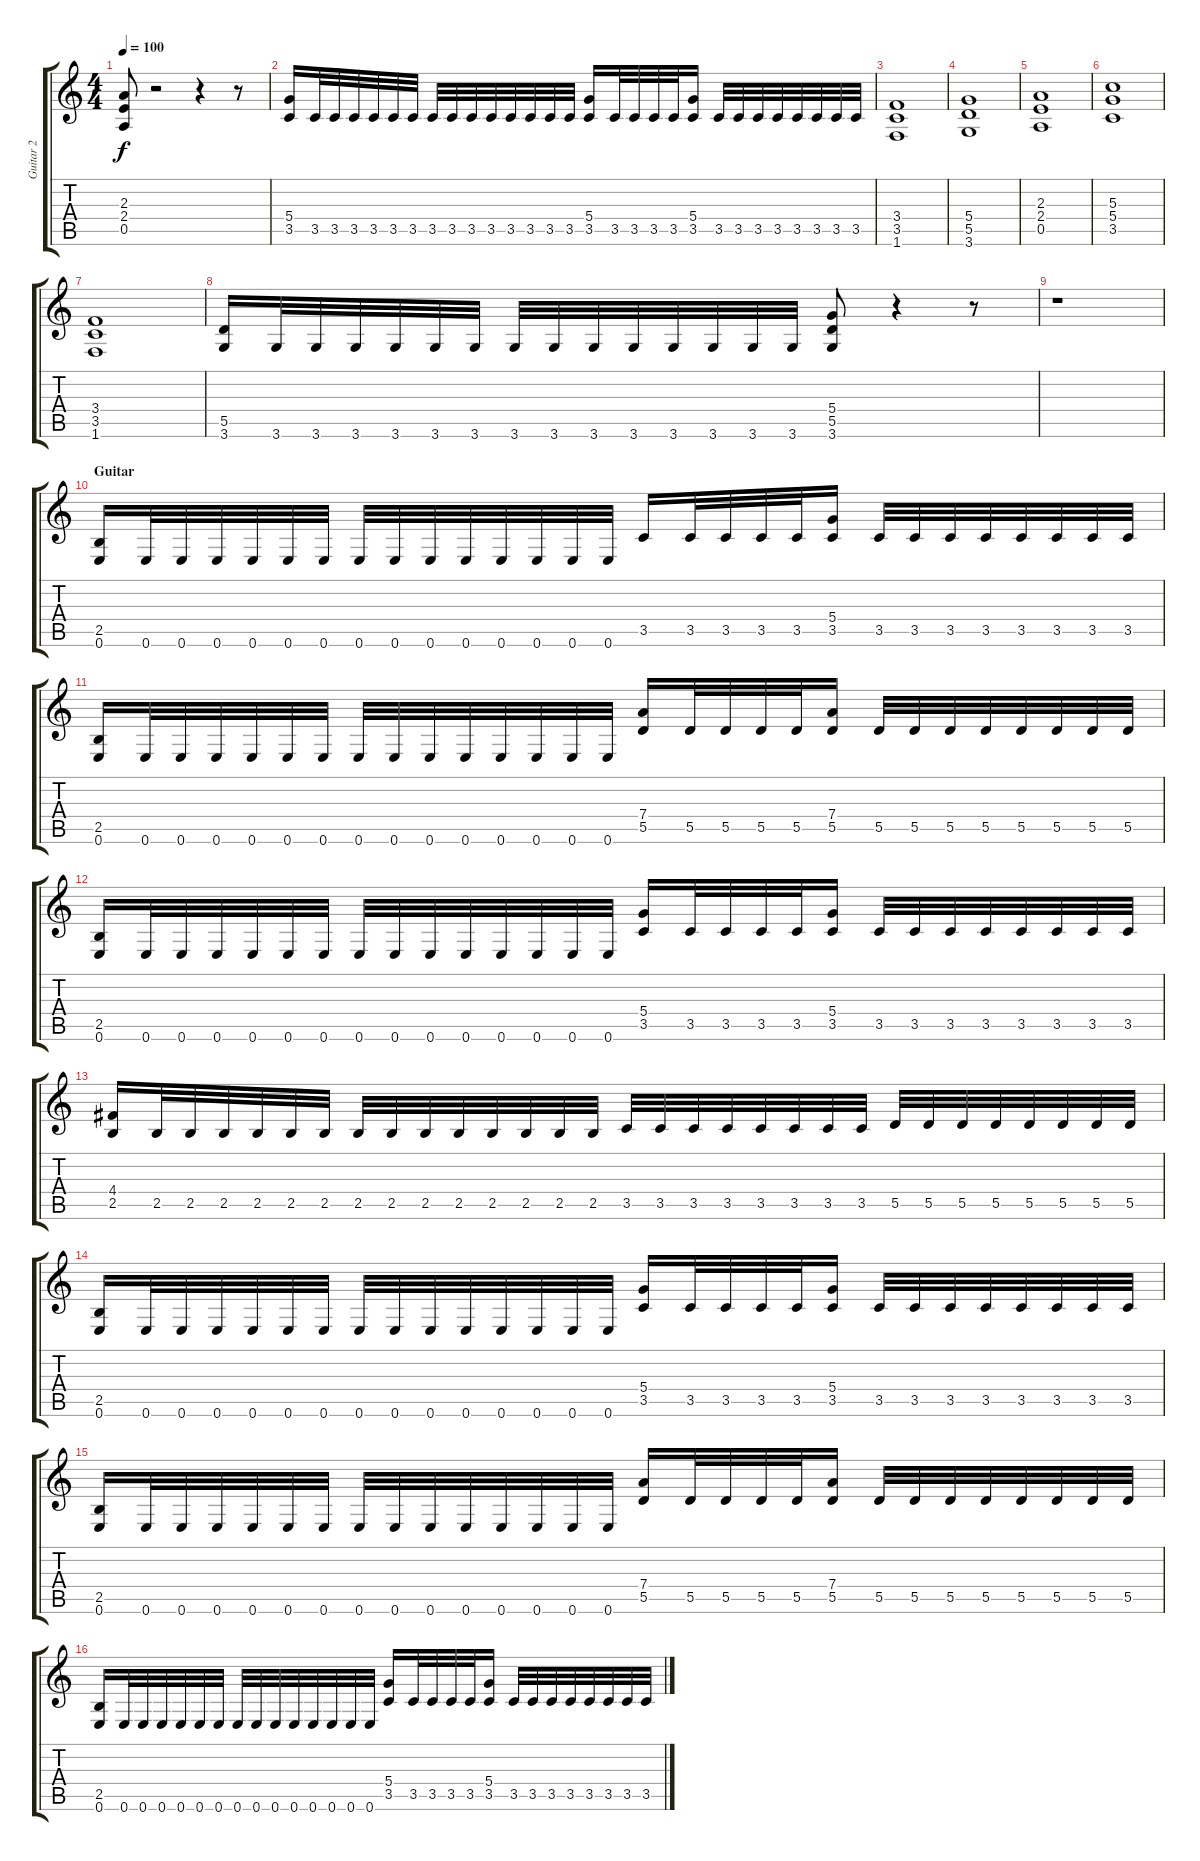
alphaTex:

\track ("Guitar 2" "Guitar 2") {instrument distortionguitar}
\staff {score tabs}
\tuning (E4 B3 G3 D3 A2 E2) {hide}
\ts (4 4)
\section ("" "")
\tempo 100
\clef g2
\ks c
(2.3 2.4 0.5).8{dy f} r.2 r.4 r.8 |
(5.4 3.5).16 3.5.32 3.5.32 3.5.32 3.5.32 3.5.32 3.5.32 3.5.32 3.5.32 3.5.32 3.5.32 3.5.32 3.5.32 3.5.32 3.5.32 (5.4 3.5).16 3.5.32 3.5.32 3.5.32 3.5.32 (5.4 3.5).16 3.5.32 3.5.32 3.5.32 3.5.32 3.5.32 3.5.32 3.5.32 3.5.32 |
(3.4 3.5 1.6).1 |
(5.4 5.5 3.6).1 |
(2.3 2.4 0.5).1 |
(5.3 5.4 3.5).1 |
(3.4 3.5 1.6).1 |
(5.5 3.6).16 3.6.32 3.6.32 3.6.32 3.6.32 3.6.32 3.6.32 3.6.32 3.6.32 3.6.32 3.6.32 3.6.32 3.6.32 3.6.32 3.6.32 (5.4 5.5 3.6).8 r.4 r.8 |
r.1 |
\section ("" "Guitar ")
(2.5 0.6).16 0.6.32 0.6.32 0.6.32 0.6.32 0.6.32 0.6.32 0.6.32 0.6.32 0.6.32 0.6.32 0.6.32 0.6.32 0.6.32 0.6.32 3.5.16 3.5.32 3.5.32 3.5.32 3.5.32 (5.4 3.5).16 3.5.32 3.5.32 3.5.32 3.5.32 3.5.32 3.5.32 3.5.32 3.5.32 |
(2.5 0.6).16 0.6.32 0.6.32 0.6.32 0.6.32 0.6.32 0.6.32 0.6.32 0.6.32 0.6.32 0.6.32 0.6.32 0.6.32 0.6.32 0.6.32 (7.4 5.5).16 5.5.32 5.5.32 5.5.32 5.5.32 (7.4 5.5).16 5.5.32 5.5.32 5.5.32 5.5.32 5.5.32 5.5.32 5.5.32 5.5.32 |
(2.5 0.6).16 0.6.32 0.6.32 0.6.32 0.6.32 0.6.32 0.6.32 0.6.32 0.6.32 0.6.32 0.6.32 0.6.32 0.6.32 0.6.32 0.6.32 (5.4 3.5).16 3.5.32 3.5.32 3.5.32 3.5.32 (5.4 3.5).16 3.5.32 3.5.32 3.5.32 3.5.32 3.5.32 3.5.32 3.5.32 3.5.32 |
(4.4 2.5).16 2.5.32 2.5.32 2.5.32 2.5.32 2.5.32 2.5.32 2.5.32 2.5.32 2.5.32 2.5.32 2.5.32 2.5.32 2.5.32 2.5.32 3.5.32 3.5.32 3.5.32 3.5.32 3.5.32 3.5.32 3.5.32 3.5.32 5.5.32 5.5.32 5.5.32 5.5.32 5.5.32 5.5.32 5.5.32 5.5.32 |
(2.5 0.6).16 0.6.32 0.6.32 0.6.32 0.6.32 0.6.32 0.6.32 0.6.32 0.6.32 0.6.32 0.6.32 0.6.32 0.6.32 0.6.32 0.6.32 (5.4 3.5).16 3.5.32 3.5.32 3.5.32 3.5.32 (5.4 3.5).16 3.5.32 3.5.32 3.5.32 3.5.32 3.5.32 3.5.32 3.5.32 3.5.32 |
(2.5 0.6).16 0.6.32 0.6.32 0.6.32 0.6.32 0.6.32 0.6.32 0.6.32 0.6.32 0.6.32 0.6.32 0.6.32 0.6.32 0.6.32 0.6.32 (7.4 5.5).16 5.5.32 5.5.32 5.5.32 5.5.32 (7.4 5.5).16 5.5.32 5.5.32 5.5.32 5.5.32 5.5.32 5.5.32 5.5.32 5.5.32 |
(2.5 0.6).16 0.6.32 0.6.32 0.6.32 0.6.32 0.6.32 0.6.32 0.6.32 0.6.32 0.6.32 0.6.32 0.6.32 0.6.32 0.6.32 0.6.32 (5.4 3.5).16 3.5.32 3.5.32 3.5.32 3.5.32 (5.4 3.5).16 3.5.32 3.5.32 3.5.32 3.5.32 3.5.32 3.5.32 3.5.32 3.5.32
